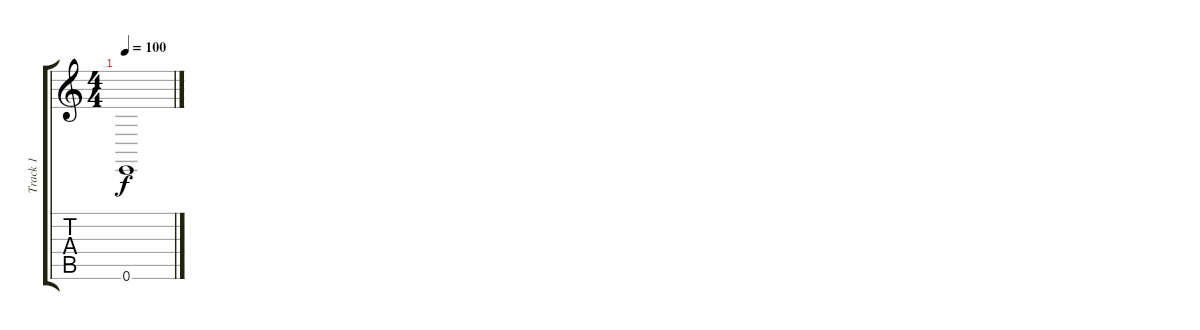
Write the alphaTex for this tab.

\track ("Track 1" "Track 1") {instrument pad2warm}
\staff {score tabs}
\tuning (E4 B3 G3 D3 A2 E2) {hide}
\ts (4 4)
\tempo 100
\clef g2
\ks c
0.6.1{dy f}
